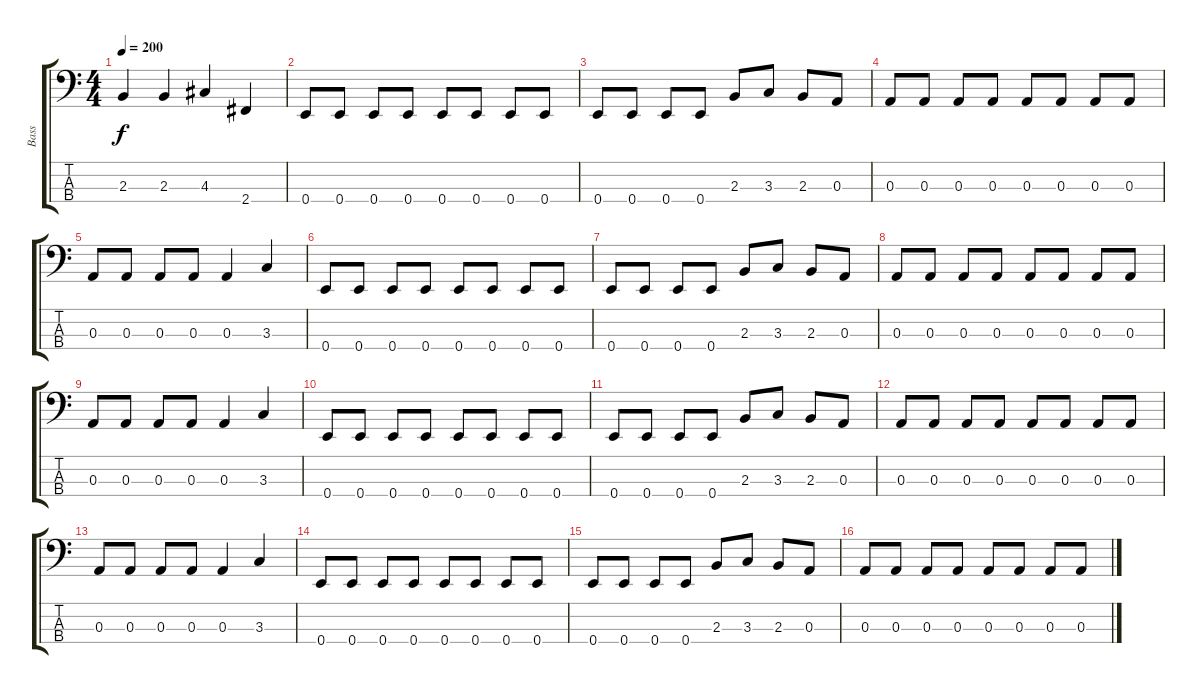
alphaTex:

\track ("Bass" "Bass") {instrument electricbasspick}
\staff {score tabs}
\tuning (G2 D2 A1 E1) {hide}
\ts (4 4)
\tempo 200
\clef f4
\ks c
2.3.4{dy f} 2.3.4 4.3.4 2.4.4 |
0.4.8 0.4.8 0.4.8 0.4.8 0.4.8 0.4.8 0.4.8 0.4.8 |
0.4.8 0.4.8 0.4.8 0.4.8 2.3.8 3.3.8 2.3.8 0.3.8 |
0.3.8 0.3.8 0.3.8 0.3.8 0.3.8 0.3.8 0.3.8 0.3.8 |
0.3.8 0.3.8 0.3.8 0.3.8 0.3.4 3.3.4 |
0.4.8 0.4.8 0.4.8 0.4.8 0.4.8 0.4.8 0.4.8 0.4.8 |
0.4.8 0.4.8 0.4.8 0.4.8 2.3.8 3.3.8 2.3.8 0.3.8 |
0.3.8 0.3.8 0.3.8 0.3.8 0.3.8 0.3.8 0.3.8 0.3.8 |
0.3.8 0.3.8 0.3.8 0.3.8 0.3.4 3.3.4 |
0.4.8 0.4.8 0.4.8 0.4.8 0.4.8 0.4.8 0.4.8 0.4.8 |
0.4.8 0.4.8 0.4.8 0.4.8 2.3.8 3.3.8 2.3.8 0.3.8 |
0.3.8 0.3.8 0.3.8 0.3.8 0.3.8 0.3.8 0.3.8 0.3.8 |
0.3.8 0.3.8 0.3.8 0.3.8 0.3.4 3.3.4 |
0.4.8 0.4.8 0.4.8 0.4.8 0.4.8 0.4.8 0.4.8 0.4.8 |
0.4.8 0.4.8 0.4.8 0.4.8 2.3.8 3.3.8 2.3.8 0.3.8 |
0.3.8 0.3.8 0.3.8 0.3.8 0.3.8 0.3.8 0.3.8 0.3.8
